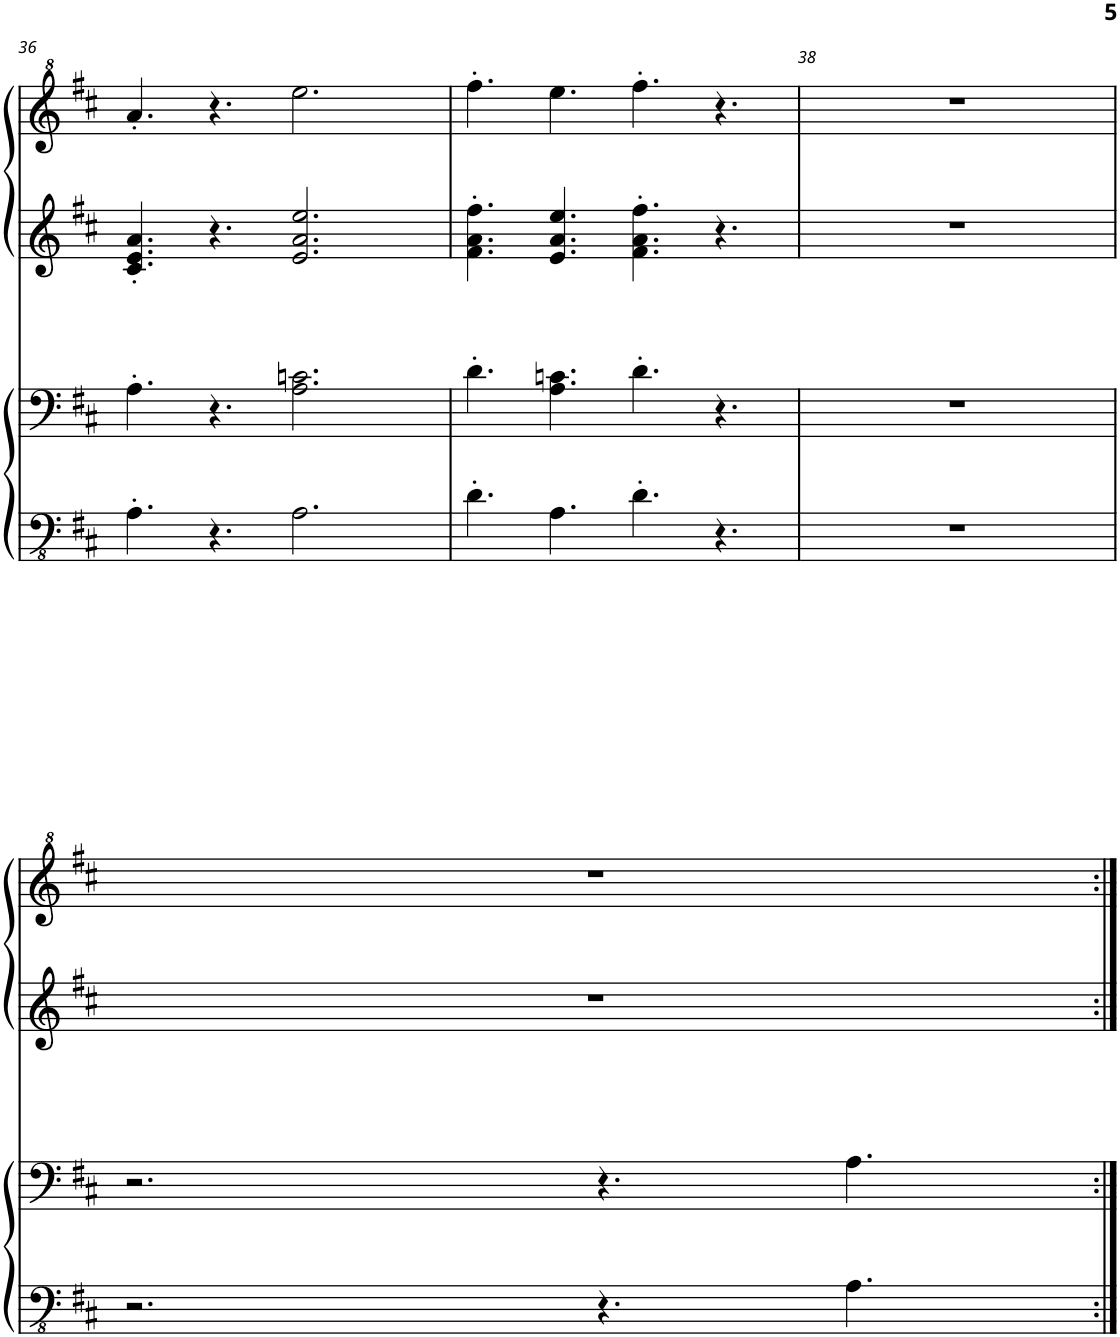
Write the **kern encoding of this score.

**kern	**kern	**kern	**kern
*part4	*part3	*part2	*part1
*staff4	*staff3	*staff2	*staff1
*I"Piano 4	*I"Piano	*I"Piano 3	*I"Piano
*I'Pno	*I'Pno	*I'Pno	*I'Pno
!!LO:PB:g=z
*clefFv4	*clefF4	*clefG2	*clefG^2
*k[f#c#]	*k[f#c#]	*k[f#c#]	*k[f#c#]
*M12/8	*M12/8	*M12/8	*M12/8
=36	=36	=36	=36
4.AA'\	4.A'\	4.c#/' 4.e/' 4.a/'	4.aa'/
4.r	4.r	4.r	4.r
2.AA\	2.A\ 2.cn\	2.e/ 2.a/ 2.ee/	2.eee\
=37	=37	=37	=37
4.D'\	4.d'\	4.f#\' 4.a\' 4.ff#\'	4.fff#'\
4.AA\	4.A\ 4.cn\	4.e/ 4.a/ 4.ee/	4.eee\
4.D'\	4.d'\	4.f#\' 4.a\' 4.ff#\'	4.fff#'\
4.r	4.r	4.r	4.r
=38	=38	=38	=38
1.r	1.r	1.r	1.r
!!LO:LB:g=z
=39	=39	=39	=39
2.r	2.r	1.r	1.r
4.r	4.r	.	.
4.AA\	4.A\	.	.
=:|!	=:|!	=:|!	=:|!
*-	*-	*-	*-
